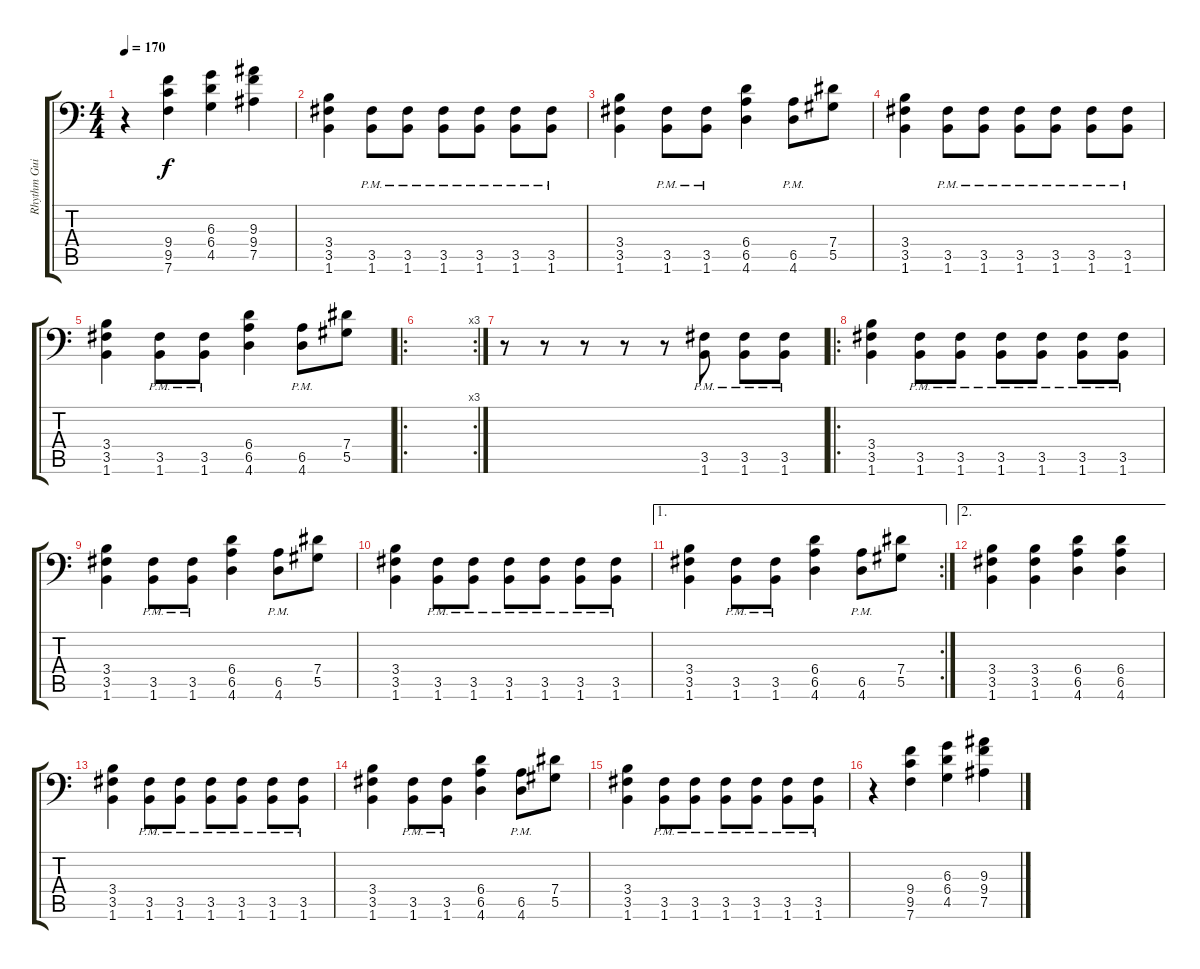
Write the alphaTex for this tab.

\track ("Rhythm Guitar 1" "Rhythm Gui") {instrument distortionguitar}
\staff {score tabs}
\tuning (Bb3 F3 Db3 Ab2 Eb2 Bb1) {hide}
\ts (4 4)
\tempo 170
\clef f4
\ks c
r.4{dy f} (9.4 9.5 7.6).4 (6.3 6.4 4.5).4 (9.3 9.4 7.5).4 |
(3.4 3.5 1.6).4 (3.5{pm} 1.6{pm}).8 (3.5{pm} 1.6{pm}).8 (3.5{pm} 1.6{pm}).8 (3.5{pm} 1.6{pm}).8 (3.5{pm} 1.6{pm}).8 (3.5{pm} 1.6{pm}).8 |
(3.4 3.5 1.6).4 (3.5{pm} 1.6{pm}).8 (3.5{pm} 1.6{pm}).8 (6.4 6.5 4.6).4 (6.5{pm} 4.6{pm}).8 (7.4 5.5).8 |
(3.4 3.5 1.6).4 (3.5{pm} 1.6{pm}).8 (3.5{pm} 1.6{pm}).8 (3.5{pm} 1.6{pm}).8 (3.5{pm} 1.6{pm}).8 (3.5{pm} 1.6{pm}).8 (3.5{pm} 1.6{pm}).8 |
(3.4 3.5 1.6).4 (3.5{pm} 1.6{pm}).8 (3.5{pm} 1.6{pm}).8 (6.4 6.5 4.6).4 (6.5{pm} 4.6{pm}).8 (7.4 5.5).8 |
\ro
\rc 3
|
r.8 r.8 r.8 r.8 r.8 (3.5{pm} 1.6{pm}).8 (3.5{pm} 1.6{pm}).8 (3.5{pm} 1.6{pm}).8 |
\ro
(3.4 3.5 1.6).4 (3.5{pm} 1.6{pm}).8 (3.5{pm} 1.6{pm}).8 (3.5{pm} 1.6{pm}).8 (3.5{pm} 1.6{pm}).8 (3.5{pm} 1.6{pm}).8 (3.5{pm} 1.6{pm}).8 |
(3.4 3.5 1.6).4 (3.5{pm} 1.6{pm}).8 (3.5{pm} 1.6{pm}).8 (6.4 6.5 4.6).4 (6.5{pm} 4.6{pm}).8 (7.4 5.5).8 |
(3.4 3.5 1.6).4 (3.5{pm} 1.6{pm}).8 (3.5{pm} 1.6{pm}).8 (3.5{pm} 1.6{pm}).8 (3.5{pm} 1.6{pm}).8 (3.5{pm} 1.6{pm}).8 (3.5{pm} 1.6{pm}).8 |
\ae 1
\rc 2
(3.4 3.5 1.6).4 (3.5{pm} 1.6{pm}).8 (3.5{pm} 1.6{pm}).8 (6.4 6.5 4.6).4 (6.5{pm} 4.6{pm}).8 (7.4 5.5).8 |
\ae 2
(3.4 3.5 1.6).4 (3.4 3.5 1.6).4 (6.4 6.5 4.6).4 (6.4 6.5 4.6).4 |
(3.4 3.5 1.6).4 (3.5{pm} 1.6{pm}).8 (3.5{pm} 1.6{pm}).8 (3.5{pm} 1.6{pm}).8 (3.5{pm} 1.6{pm}).8 (3.5{pm} 1.6{pm}).8 (3.5{pm} 1.6{pm}).8 |
(3.4 3.5 1.6).4 (3.5{pm} 1.6{pm}).8 (3.5{pm} 1.6{pm}).8 (6.4 6.5 4.6).4 (6.5{pm} 4.6{pm}).8 (7.4 5.5).8 |
(3.4 3.5 1.6).4 (3.5{pm} 1.6{pm}).8 (3.5{pm} 1.6{pm}).8 (3.5{pm} 1.6{pm}).8 (3.5{pm} 1.6{pm}).8 (3.5{pm} 1.6{pm}).8 (3.5{pm} 1.6{pm}).8 |
r.4 (9.4 9.5 7.6).4 (6.3 6.4 4.5).4 (9.3 9.4 7.5).4
